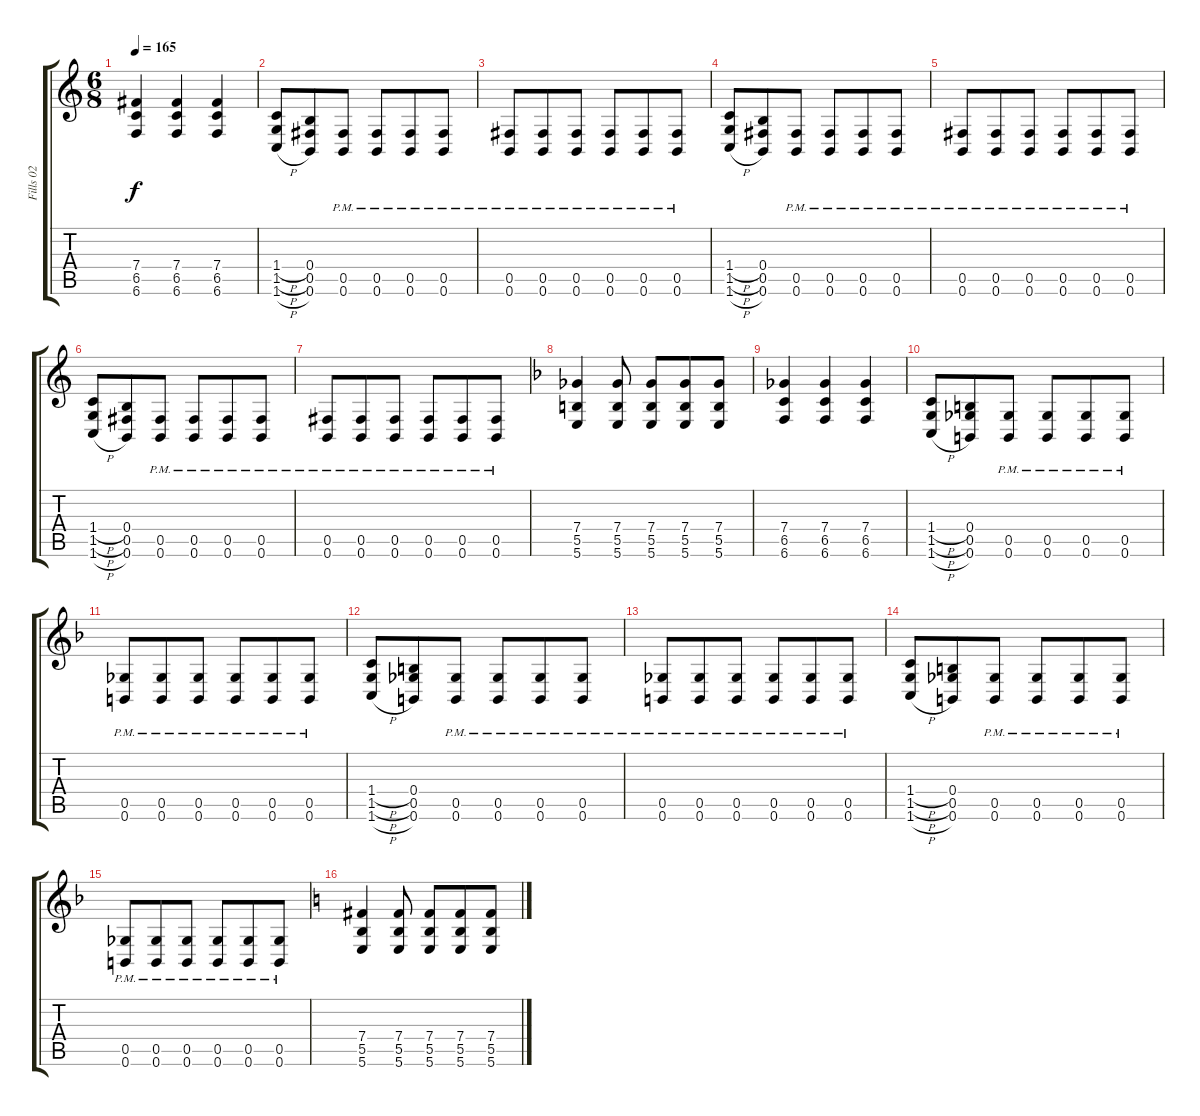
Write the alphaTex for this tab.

\track ("Fills 02" "Fills 02") {instrument overdrivenguitar}
\staff {score tabs}
\tuning (Db4 Ab3 E3 B2 Gb2 B1) {hide}
\ts (6 8)
\tempo 165
\clef g2
\ks c
(7.4 6.5 6.6).4{dy f} (7.4 6.5 6.6).4 (7.4 6.5 6.6).4 |
(1.4{h} 1.5{h} 1.6{h}).8 (0.4 0.5 0.6).8 (0.5{pm} 0.6{pm}).8 (0.5{pm} 0.6{pm}).8 (0.5{pm} 0.6{pm}).8 (0.5{pm} 0.6{pm}).8 |
(0.5{pm} 0.6{pm}).8 (0.5{pm} 0.6{pm}).8 (0.5{pm} 0.6{pm}).8 (0.5{pm} 0.6{pm}).8 (0.5{pm} 0.6{pm}).8 (0.5{pm} 0.6{pm}).8 |
(1.4{h} 1.5{h} 1.6{h}).8 (0.4 0.5 0.6).8 (0.5{pm} 0.6{pm}).8 (0.5{pm} 0.6{pm}).8 (0.5{pm} 0.6{pm}).8 (0.5{pm} 0.6{pm}).8 |
(0.5{pm} 0.6{pm}).8 (0.5{pm} 0.6{pm}).8 (0.5{pm} 0.6{pm}).8 (0.5{pm} 0.6{pm}).8 (0.5{pm} 0.6{pm}).8 (0.5{pm} 0.6{pm}).8 |
(1.4{h} 1.5{h} 1.6{h}).8 (0.4 0.5 0.6).8 (0.5{pm} 0.6{pm}).8 (0.5{pm} 0.6{pm}).8 (0.5{pm} 0.6{pm}).8 (0.5{pm} 0.6{pm}).8 |
(0.5{pm} 0.6{pm}).8 (0.5{pm} 0.6{pm}).8 (0.5{pm} 0.6{pm}).8 (0.5{pm} 0.6{pm}).8 (0.5{pm} 0.6{pm}).8 (0.5{pm} 0.6{pm}).8 |
\ks dminor
(7.4 5.5 5.6).4 (7.4 5.5 5.6).8 (7.4 5.5 5.6).8 (7.4 5.5 5.6).8 (7.4 5.5 5.6).8 |
(7.4 6.5 6.6).4 (7.4 6.5 6.6).4 (7.4 6.5 6.6).4 |
(1.4{h} 1.5{h} 1.6{h}).8 (0.4 0.5 0.6).8 (0.5{pm} 0.6{pm}).8 (0.5{pm} 0.6{pm}).8 (0.5{pm} 0.6{pm}).8 (0.5{pm} 0.6{pm}).8 |
(0.5{pm} 0.6{pm}).8 (0.5{pm} 0.6{pm}).8 (0.5{pm} 0.6{pm}).8 (0.5{pm} 0.6{pm}).8 (0.5{pm} 0.6{pm}).8 (0.5{pm} 0.6{pm}).8 |
(1.4{h} 1.5{h} 1.6{h}).8 (0.4 0.5 0.6).8 (0.5{pm} 0.6{pm}).8 (0.5{pm} 0.6{pm}).8 (0.5{pm} 0.6{pm}).8 (0.5{pm} 0.6{pm}).8 |
(0.5{pm} 0.6{pm}).8 (0.5{pm} 0.6{pm}).8 (0.5{pm} 0.6{pm}).8 (0.5{pm} 0.6{pm}).8 (0.5{pm} 0.6{pm}).8 (0.5{pm} 0.6{pm}).8 |
(1.4{h} 1.5{h} 1.6{h}).8 (0.4 0.5 0.6).8 (0.5{pm} 0.6{pm}).8 (0.5{pm} 0.6{pm}).8 (0.5{pm} 0.6{pm}).8 (0.5{pm} 0.6{pm}).8 |
(0.5{pm} 0.6{pm}).8 (0.5{pm} 0.6{pm}).8 (0.5{pm} 0.6{pm}).8 (0.5{pm} 0.6{pm}).8 (0.5{pm} 0.6{pm}).8 (0.5{pm} 0.6{pm}).8 |
\ks c
(7.4 5.5 5.6).4 (7.4 5.5 5.6).8 (7.4 5.5 5.6).8 (7.4 5.5 5.6).8 (7.4 5.5 5.6).8
